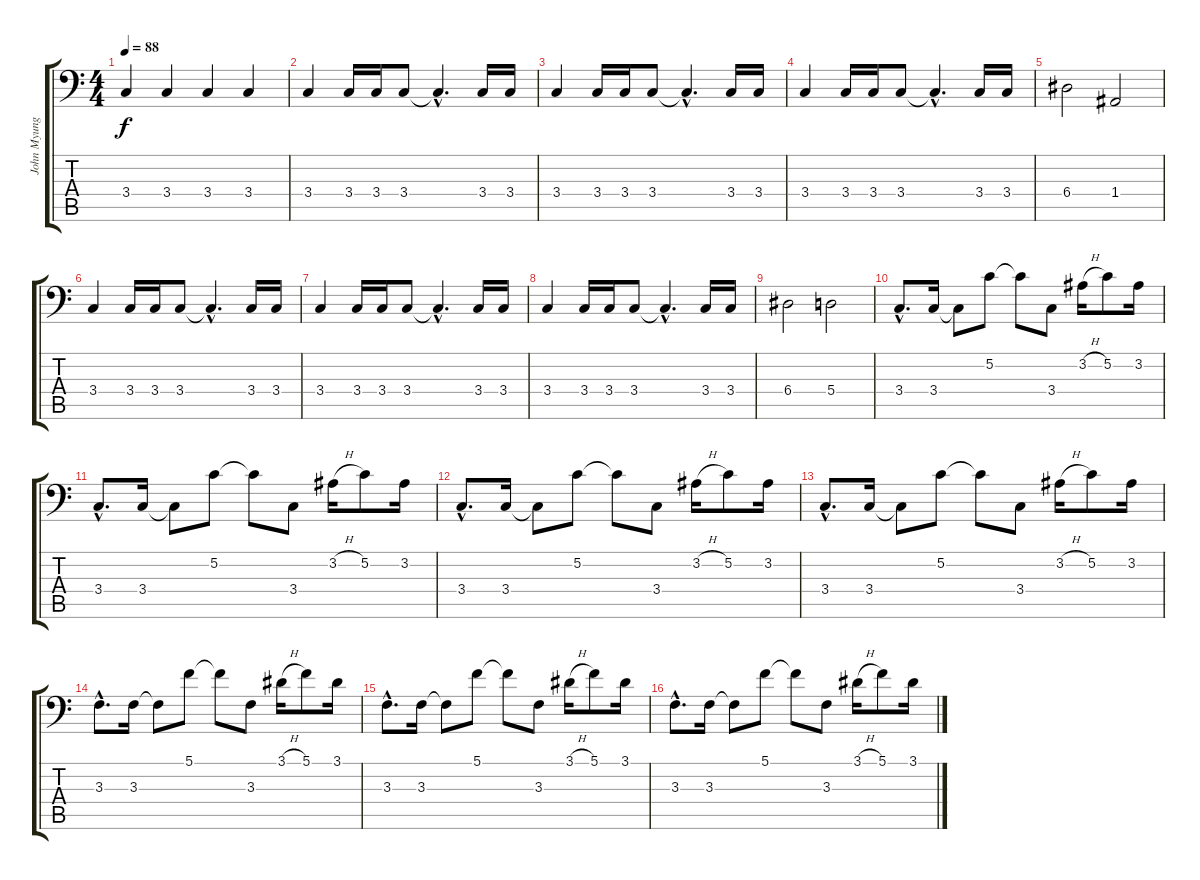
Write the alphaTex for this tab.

\track ("John Myung" "John Myung") {instrument electricbassfinger}
\staff {score tabs}
\tuning (C3 G2 D2 A1 E1 B0) {hide}
\ts (4 4)
\tempo 88
\clef f4
\ks c
3.4.4{dy f} 3.4.4 3.4.4 3.4.4 |
3.4.4 3.4.16 3.4.16 3.4.8 3.4{hac t}.4{d} 3.4.16 3.4.16 |
3.4.4 3.4.16 3.4.16 3.4.8 3.4{hac t}.4{d} 3.4.16 3.4.16 |
3.4.4 3.4.16 3.4.16 3.4.8 3.4{hac t}.4{d} 3.4.16 3.4.16 |
6.4.2 1.4.2 |
3.4.4 3.4.16 3.4.16 3.4.8 3.4{hac t}.4{d} 3.4.16 3.4.16 |
3.4.4 3.4.16 3.4.16 3.4.8 3.4{hac t}.4{d} 3.4.16 3.4.16 |
3.4.4 3.4.16 3.4.16 3.4.8 3.4{hac t}.4{d} 3.4.16 3.4.16 |
6.4.2 5.4.2 |
3.4{hac}.8{d} 3.4.16 3.4{t}.8 5.2.8 5.2{t}.8 3.4.8 3.2{h}.16 5.2.8 3.2.16 |
3.4{hac}.8{d} 3.4.16 3.4{t}.8 5.2.8 5.2{t}.8 3.4.8 3.2{h}.16 5.2.8 3.2.16 |
3.4{hac}.8{d} 3.4.16 3.4{t}.8 5.2.8 5.2{t}.8 3.4.8 3.2{h}.16 5.2.8 3.2.16 |
3.4{hac}.8{d} 3.4.16 3.4{t}.8 5.2.8 5.2{t}.8 3.4.8 3.2{h}.16 5.2.8 3.2.16 |
3.3{hac}.8{d} 3.3.16 3.3{t}.8 5.1.8 5.1{t}.8 3.3.8 3.1{h}.16 5.1.8 3.1.16 |
3.3{hac}.8{d} 3.3.16 3.3{t}.8 5.1.8 5.1{t}.8 3.3.8 3.1{h}.16 5.1.8 3.1.16 |
3.3{hac}.8{d} 3.3.16 3.3{t}.8 5.1.8 5.1{t}.8 3.3.8 3.1{h}.16 5.1.8 3.1.16
